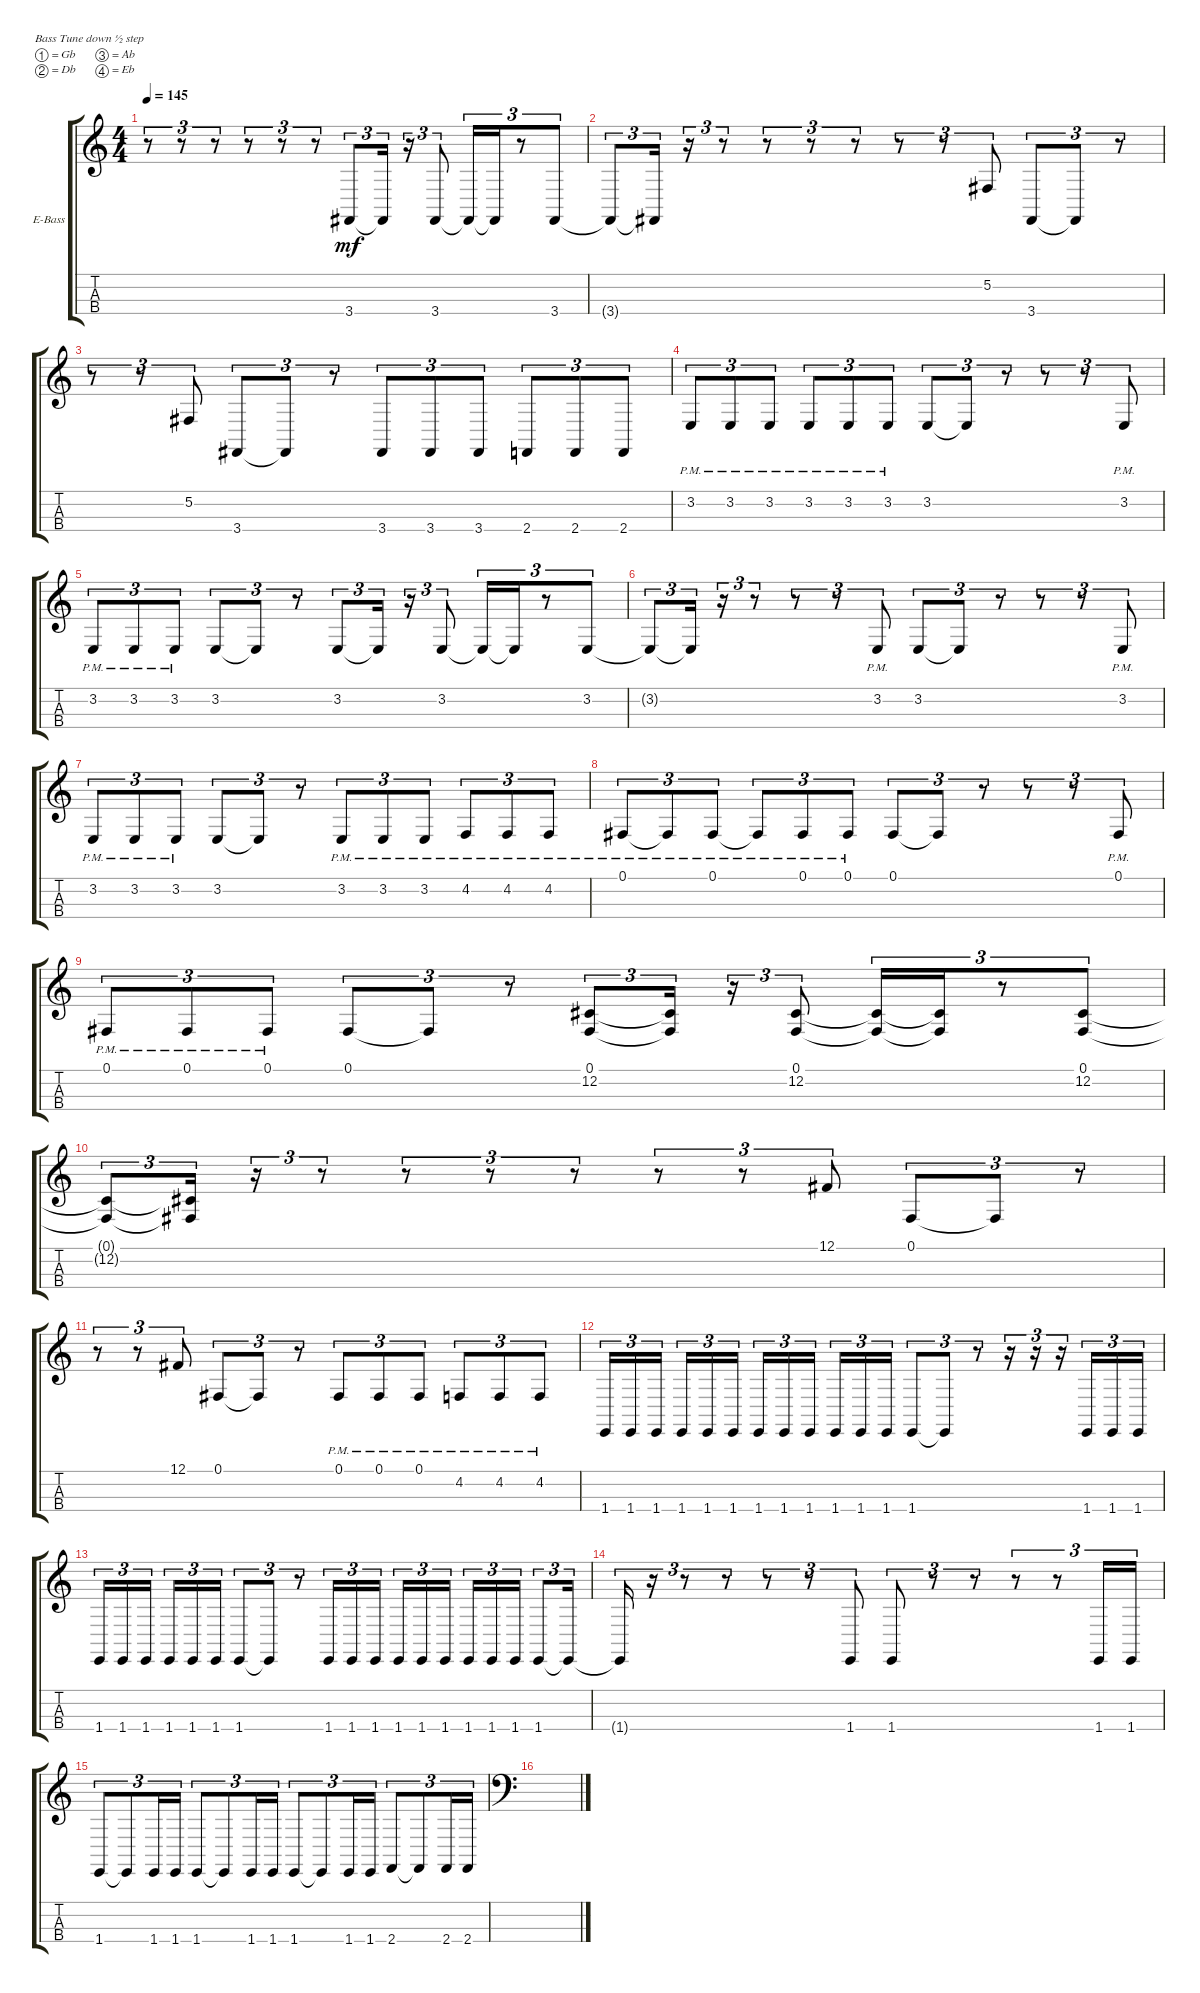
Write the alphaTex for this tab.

\bracketExtendMode groupsimilarinstruments
\firstSystemTrackNameOrientation horizontal
\otherSystemsTrackNameOrientation horizontal
\track ("Electric Bass" "E-Bass") {instrument electricbassfinger}
\staff {score tabs}
\tuning (Gb2 Db2 Ab1 Eb1)
\ts (4 4)
\tempo 145
\clef g2
\ks c
r.8{tu (3 2) dy mf} r.8{tu (3 2)} r.8{tu (3 2)} r.8{tu (3 2)} r.8{tu (3 2)} r.8{tu (3 2)} 3.4.8{tu (3 2)} 3.4{t}.16{tu (3 2)} r.16{tu (3 2)} 3.4.8{tu (3 2)} 3.4{t}.16{tu (3 2)} 3.4{t}.16{tu (3 2)} r.8{tu (3 2)} 3.4.8{tu (3 2)} |
3.4{t}.8{tu (3 2)} 3.4{t}.16{tu (3 2)} r.16{tu (3 2)} r.8{tu (3 2)} r.8{tu (3 2)} r.8{tu (3 2)} r.8{tu (3 2)} r.8{tu (3 2)} r.8{tu (3 2)} 5.2.8{tu (3 2)} 3.4.8{tu (3 2)} 3.4{t}.8{tu (3 2)} r.8{tu (3 2)} |
r.8{tu (3 2)} r.8{tu (3 2)} 5.2.8{tu (3 2)} 3.4.8{tu (3 2)} 3.4{t}.8{tu (3 2)} r.8{tu (3 2)} 3.4.8{tu (3 2)} 3.4.8{tu (3 2)} 3.4.8{tu (3 2)} 2.4.8{tu (3 2)} 2.4.8{tu (3 2)} 2.4.8{tu (3 2)} |
3.2{pm}.8{tu (3 2)} 3.2{pm}.8{tu (3 2)} 3.2{pm}.8{tu (3 2)} 3.2{pm}.8{tu (3 2)} 3.2{pm}.8{tu (3 2)} 3.2{pm}.8{tu (3 2)} 3.2.8{tu (3 2)} 3.2{t}.8{tu (3 2)} r.8{tu (3 2)} r.8{tu (3 2)} r.8{tu (3 2)} 3.2{pm}.8{tu (3 2)} |
3.2{pm}.8{tu (3 2)} 3.2{pm}.8{tu (3 2)} 3.2{pm}.8{tu (3 2)} 3.2.8{tu (3 2)} 3.2{t}.8{tu (3 2)} r.8{tu (3 2)} 3.2.8{tu (3 2)} 3.2{t}.16{tu (3 2)} r.16{tu (3 2)} 3.2.8{tu (3 2)} 3.2{t}.16{tu (3 2)} 3.2{t}.16{tu (3 2)} r.8{tu (3 2)} 3.2.8{tu (3 2)} |
3.2{t}.8{tu (3 2)} 3.2{t}.16{tu (3 2)} r.16{tu (3 2)} r.8{tu (3 2)} r.8{tu (3 2)} r.8{tu (3 2)} 3.2{pm}.8{tu (3 2)} 3.2.8{tu (3 2)} 3.2{t}.8{tu (3 2)} r.8{tu (3 2)} r.8{tu (3 2)} r.8{tu (3 2)} 3.2{pm}.8{tu (3 2)} |
3.2{pm}.8{tu (3 2)} 3.2{pm}.8{tu (3 2)} 3.2{pm}.8{tu (3 2)} 3.2.8{tu (3 2)} 3.2{t}.8{tu (3 2)} r.8{tu (3 2)} 3.2{pm}.8{tu (3 2)} 3.2{pm}.8{tu (3 2)} 3.2{pm}.8{tu (3 2)} 4.2{pm}.8{tu (3 2)} 4.2{pm}.8{tu (3 2)} 4.2{pm}.8{tu (3 2)} |
0.1{pm}.8{tu (3 2)} 0.1{pm t}.8{tu (3 2)} 0.1{pm}.8{tu (3 2)} 0.1{pm t}.8{tu (3 2)} 0.1{pm}.8{tu (3 2)} 0.1{pm}.8{tu (3 2)} 0.1.8{tu (3 2)} 0.1{t}.8{tu (3 2)} r.8{tu (3 2)} r.8{tu (3 2)} r.8{tu (3 2)} 0.1{pm}.8{tu (3 2)} |
0.1{pm}.8{tu (3 2)} 0.1{pm}.8{tu (3 2)} 0.1{pm}.8{tu (3 2)} 0.1.8{tu (3 2)} 0.1{t}.8{tu (3 2)} r.8{tu (3 2)} (0.1 12.2).8{tu (3 2)} (0.1{t} 12.2{t}).16{tu (3 2)} r.16{tu (3 2)} (0.1 12.2).8{tu (3 2)} (0.1{t} 12.2{t}).16{tu (3 2)} (0.1{t} 12.2{t}).16{tu (3 2)} r.8{tu (3 2)} (0.1 12.2).8{tu (3 2)} |
(0.1{t} 12.2{t}).8{tu (3 2)} (0.1{t} 12.2{t}).16{tu (3 2)} r.16{tu (3 2)} r.8{tu (3 2)} r.8{tu (3 2)} r.8{tu (3 2)} r.8{tu (3 2)} r.8{tu (3 2)} r.8{tu (3 2)} 12.1.8{tu (3 2)} 0.1.8{tu (3 2)} 0.1{t}.8{tu (3 2)} r.8{tu (3 2)} |
r.8{tu (3 2)} r.8{tu (3 2)} 12.1.8{tu (3 2)} 0.1.8{tu (3 2)} 0.1{t}.8{tu (3 2)} r.8{tu (3 2)} 0.1{pm}.8{tu (3 2)} 0.1{pm}.8{tu (3 2)} 0.1{pm}.8{tu (3 2)} 4.2{pm}.8{tu (3 2)} 4.2{pm}.8{tu (3 2)} 4.2{pm}.8{tu (3 2)} |
1.4.16{tu (3 2)} 1.4.16{tu (3 2)} 1.4.16{tu (3 2)} 1.4.16{tu (3 2)} 1.4.16{tu (3 2)} 1.4.16{tu (3 2)} 1.4.16{tu (3 2)} 1.4.16{tu (3 2)} 1.4.16{tu (3 2)} 1.4.16{tu (3 2)} 1.4.16{tu (3 2)} 1.4.16{tu (3 2)} 1.4.8{tu (3 2)} 1.4{t}.8{tu (3 2)} r.8{tu (3 2)} r.16{tu (3 2)} r.16{tu (3 2)} r.16{tu (3 2)} 1.4.16{tu (3 2)} 1.4.16{tu (3 2)} 1.4.16{tu (3 2)} |
1.4.16{tu (3 2)} 1.4.16{tu (3 2)} 1.4.16{tu (3 2)} 1.4.16{tu (3 2)} 1.4.16{tu (3 2)} 1.4.16{tu (3 2)} 1.4.8{tu (3 2)} 1.4{t}.8{tu (3 2)} r.8{tu (3 2)} 1.4.16{tu (3 2)} 1.4.16{tu (3 2)} 1.4.16{tu (3 2)} 1.4.16{tu (3 2)} 1.4.16{tu (3 2)} 1.4.16{tu (3 2)} 1.4.16{tu (3 2)} 1.4.16{tu (3 2)} 1.4.16{tu (3 2)} 1.4.8{tu (3 2)} 1.4{t}.16{tu (3 2)} |
1.4{t}.16{tu (3 2)} r.16{tu (3 2)} r.8{tu (3 2)} r.8{tu (3 2)} r.8{tu (3 2)} r.8{tu (3 2)} 1.4.8{tu (3 2)} 1.4.8{tu (3 2)} r.8{tu (3 2)} r.8{tu (3 2)} r.8{tu (3 2)} r.8{tu (3 2)} 1.4.16{tu (3 2)} 1.4.16{tu (3 2)} |
1.4.8{tu (3 2)} 1.4{t}.8{tu (3 2)} 1.4.16{tu (3 2)} 1.4.16{tu (3 2)} 1.4.8{tu (3 2)} 1.4{t}.8{tu (3 2)} 1.4.16{tu (3 2)} 1.4.16{tu (3 2)} 1.4.8{tu (3 2)} 1.4{t}.8{tu (3 2)} 1.4.16{tu (3 2)} 1.4.16{tu (3 2)} 2.4.8{tu (3 2)} 2.4{t}.8{tu (3 2)} 2.4.16{tu (3 2)} 2.4.16{tu (3 2)} |
\clef f4
